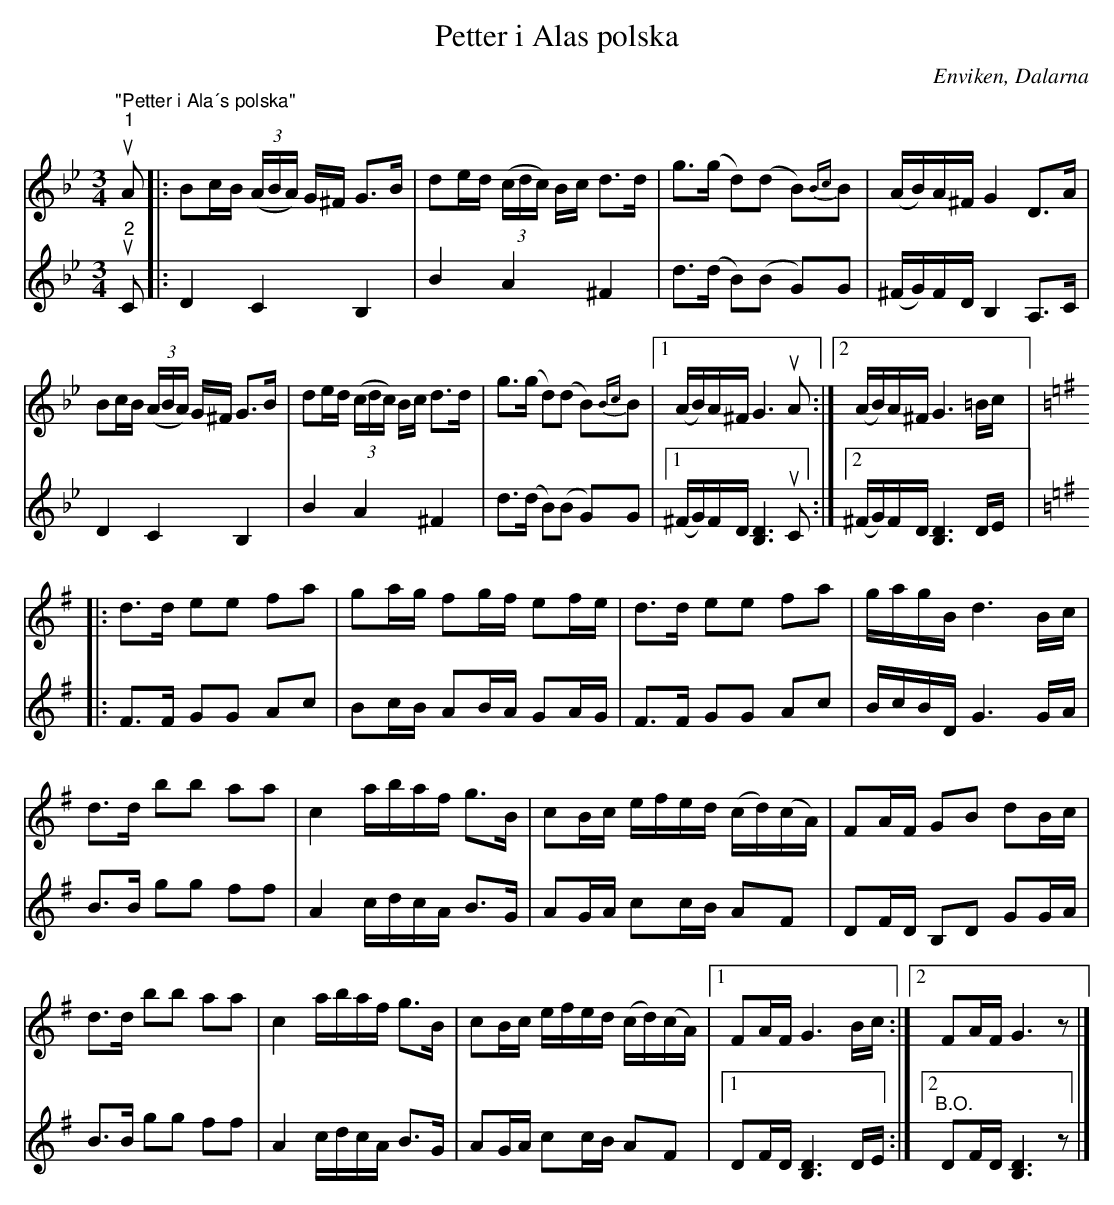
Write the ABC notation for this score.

X:1
T:Petter i Alas polska
O:Enviken, Dalarna
L:1/16
M:3/4
K:Gm
V:1
"^\"Petter i Ala´s polska\"""^1"u A2 |: B2cB (3(ABA) G^F G2>B2 | d2ed (3(cdc) Bc d2>d2 | g2>(g2 d2)(d2 B2){Bc}B2 | (AB)A^F G4 D2>A2 |
B2cB (3(ABA) G^F G2>B2 | d2ed (3(cdc) Bc d2>d2 | g2>(g2 d2)(d2 B2){Bc}B2 |1 (AB)A^F G6u A2 :|2 (AB)A^F G6 =Bc |:
[K:G] d2>d2 e2e2 f2a2 | g2ag f2gf e2fe | d2>d2 e2e2 f2a2 | gagB d6 Bc |
d2>d2 b2b2 a2a2 | c4 abaf g2>B2 | c2Bc efed (cd)(cA) | F2AF G2B2 d2Bc |
d2>d2 b2b2 a2a2 | c4 abaf g2>B2 | c2Bc efed (cd)(cA) |1 F2AF G6 Bc :|2 F2AF G6 z2 |]
V:2
"^2"u C2 |: D4 C4 B,4 | B4 A4 ^F4 | d2>(d2 B2)(B2 G2)G2 | (^FG)FD B,4 A,2>C2 |
D4 C4 B,4 | B4 A4 ^F4 | d2>(d2 B2)(B2 G2)G2 |1 (^FG)FD [B,D]6u C2 :|2 (^FG)FD [B,D]6 DE |:
[K:G] F2>F2 G2G2 A2c2 | B2cB A2BA G2AG | F2>F2 G2G2 A2c2 | BcBD G6 GA |
B2>B2 g2g2 f2f2 | A4 cdcA B2>G2 | A2GA c2cB A2F2 | D2FD B,2D2 G2GA |
B2>B2 g2g2 f2f2 | A4 cdcA B2>G2 | A2GA c2cB A2F2 |1 D2FD [B,D]6 DE :|2"^B.O." D2FD [B,D]6 z2 |]
